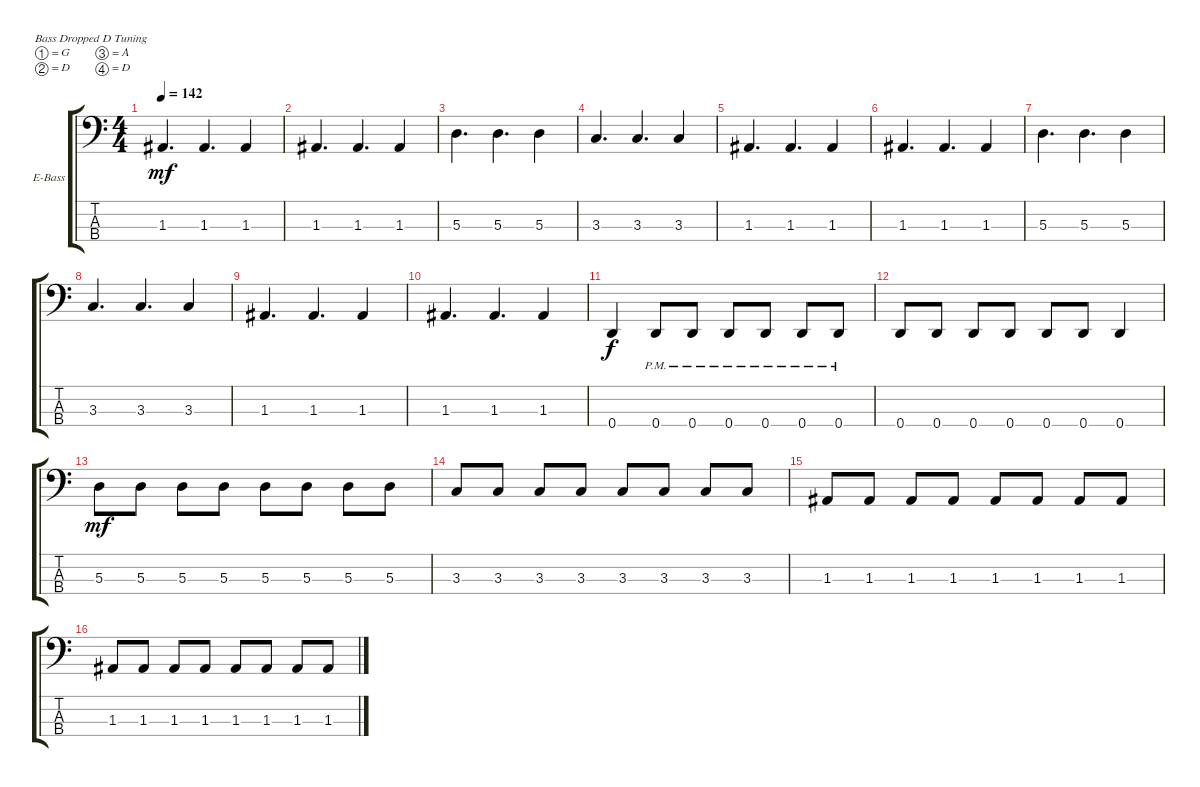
\defaultSystemsLayout 4
\bracketExtendMode groupsimilarinstruments
\firstSystemTrackNameOrientation horizontal
\otherSystemsTrackNameOrientation horizontal
\track ("Electric Bass" "E-Bass") {instrument electricbassfinger}
\staff {score tabs}
\tuning (G2 D2 A1 D1)
\ts (4 4)
\tempo 142
\clef f4
\scale
0.333333
\ks c
1.3.4{d dy mf} 1.3.4{d} 1.3.4 |
\scale
0.333333 1.3.4{d} 1.3.4{d} 1.3.4 |
\scale
0.333333 5.3.4{d} 5.3.4{d} 5.3.4 |
\scale
0.333333 3.3.4{d} 3.3.4{d} 3.3.4 |
\scale
0.333333 1.3.4{d} 1.3.4{d} 1.3.4 |
\scale
0.333333 1.3.4{d} 1.3.4{d} 1.3.4 |
\scale
0.333333 5.3.4{d} 5.3.4{d} 5.3.4 |
\scale
0.333333 3.3.4{d} 3.3.4{d} 3.3.4 |
\scale
0.333333 1.3.4{d} 1.3.4{d} 1.3.4 |
\scale
0.333333 1.3.4{d} 1.3.4{d} 1.3.4 |
\scale
0.333333 0.4.4{dy f} 0.4{pm}.8 0.4{pm}.8 0.4{pm}.8 0.4{pm}.8 0.4{pm}.8 0.4{pm}.8 |
\scale
0.333333 0.4.8 0.4.8 0.4.8 0.4.8 0.4.8 0.4.8 0.4.4 |
\scale
0.333333 5.3.8{dy mf} 5.3.8 5.3.8 5.3.8 5.3.8 5.3.8 5.3.8 5.3.8 |
\scale
0.333333 3.3.8 3.3.8 3.3.8 3.3.8 3.3.8 3.3.8 3.3.8 3.3.8 |
\scale
0.333333 1.3.8 1.3.8 1.3.8 1.3.8 1.3.8 1.3.8 1.3.8 1.3.8 |
\scale
0.333333 1.3.8 1.3.8 1.3.8 1.3.8 1.3.8 1.3.8 1.3.8 1.3.8
